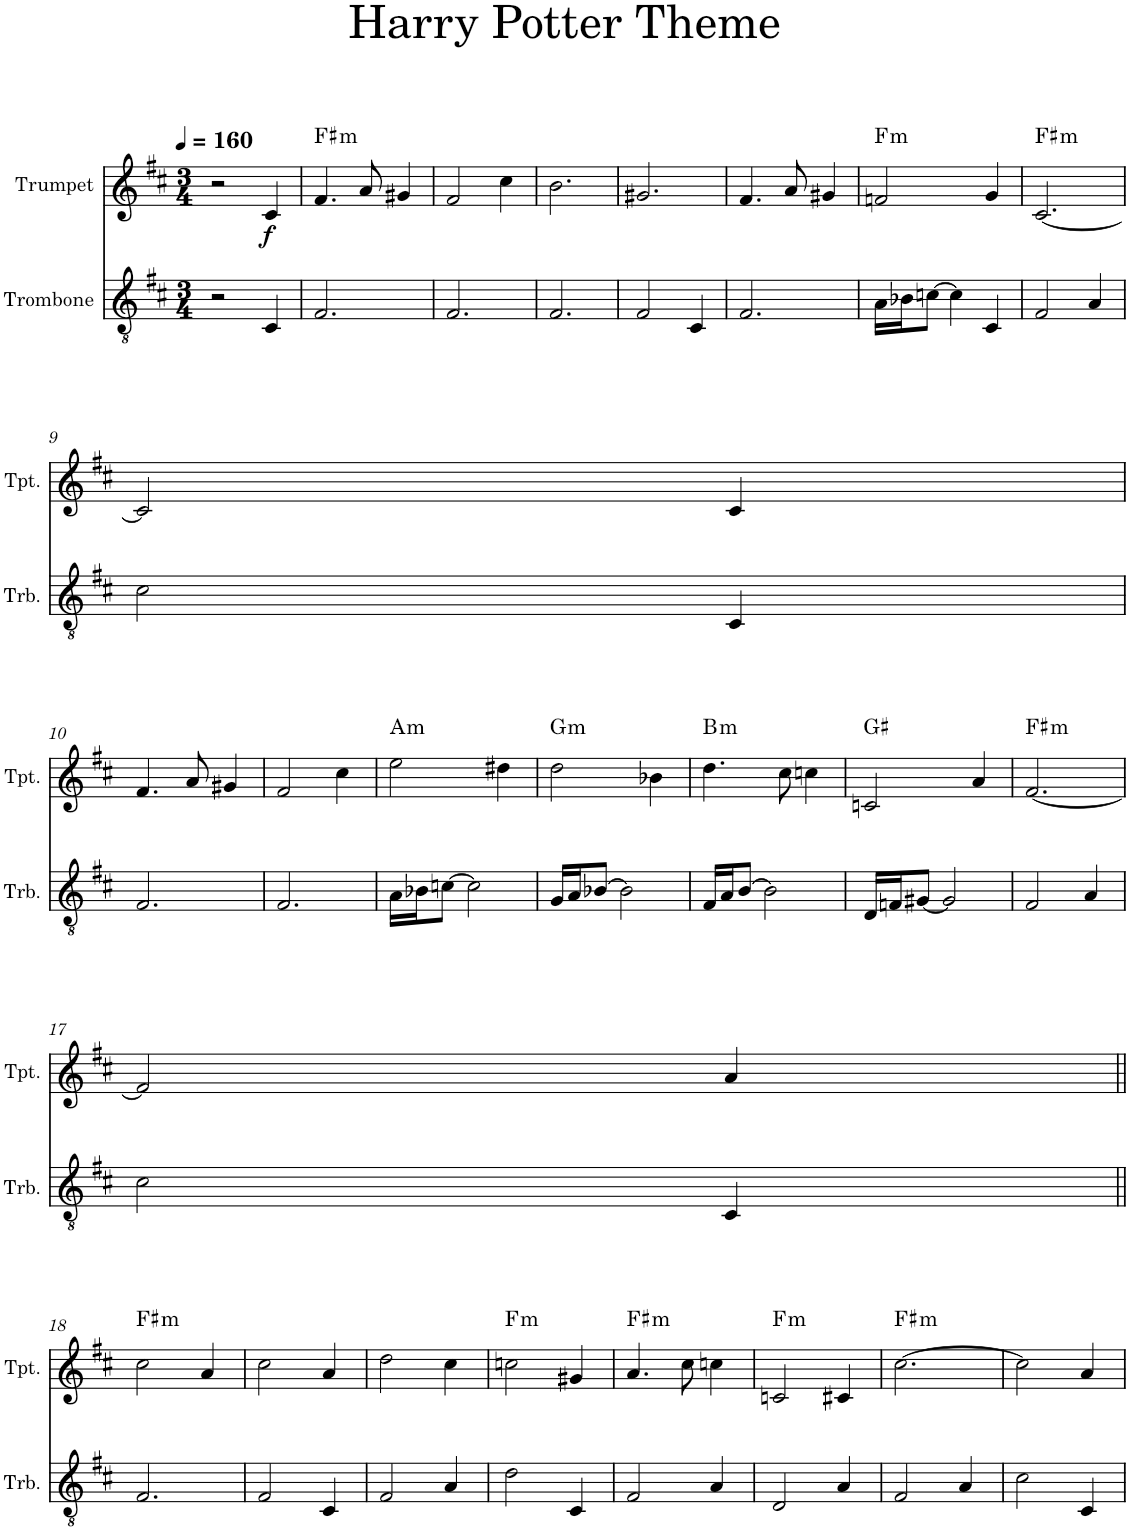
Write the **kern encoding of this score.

**kern	**kern	**dynam	**harte
*part2	*part1	*part1	*part1
*staff2	*staff1	*staff1	*
*I"Trombone	*I"Trumpet	*	*
*I'Trb.	*I'Tpt.	*	*
*clefGv2	*clefG2	*	*
*Trd1c2	*Trd1c2	*	*
*k[f#c#]	*k[f#c#]	*	*
*M3/4	*M3/4	*	*
*MM160	*MM160	*	*
=1	=1	=1	=1
2r	2r	.	.
!	!	!LO:DY:b	!
4C#/	4c#/	f	.
=2	=2	=2	=2
!	!	!	!LO:H:kt=m
2.F#/	4.f#/	.	F#:min
.	8a/	.	.
.	4g#X/	.	.
=3	=3	=3	=3
2.F#/	2f#/	.	.
.	4cc#\	.	.
=4	=4	=4	=4
2.F#/	2.b\	.	.
=5	=5	=5	=5
2F#/	2.g#X/	.	.
4C#/	.	.	.
=6	=6	=6	=6
2.F#/	4.f#/	.	.
.	8a/	.	.
.	4g#X/	.	.
=7	=7	=7	=7
!	!	!	!LO:H:kt=m
16A\LL	2fn/	.	F:min
16B-X\J	.	.	.
[8cn\J	.	.	.
4c\]	.	.	.
4C#/	4g/	.	.
=8	=8	=8	=8
!	!	!	!LO:H:kt=m
2F#/	[2.c#/	.	F#:min
4A/	.	.	.
!!LO:LB:g=z
=9	=9	=9	=9
2c#\	2c#/]	.	.
4C#/	4c#/	.	.
!!LO:LB:g=z
=10	=10	=10	=10
2.F#/	4.f#/	.	.
.	8a/	.	.
.	4g#X/	.	.
=11	=11	=11	=11
2.F#/	2f#/	.	.
.	4cc#\	.	.
=12	=12	=12	=12
!	!	!	!LO:H:kt=m
16A\LL	2ee\	.	A:min
16B-X\J	.	.	.
[8cn\J	.	.	.
2c\]	.	.	.
.	4dd#X\	.	.
=13	=13	=13	=13
!	!	!	!LO:H:kt=m
16G/LL	2dd\	.	G:min
16A/J	.	.	.
[8B-X/J	.	.	.
2B-\]	.	.	.
.	4b-X\	.	.
=14	=14	=14	=14
!	!	!	!LO:H:kt=m
16F#/LL	4.dd\	.	B:min
16A/J	.	.	.
[8B/J	.	.	.
2B\]	.	.	.
.	8cc#\	.	.
.	4ccn\	.	.
=15	=15	=15	=15
16D/LL	2cn/	.	G#:maj
16Fn/J	.	.	.
[8G#X/J	.	.	.
2G#/]	.	.	.
.	4a/	.	.
=16	=16	=16	=16
!	!	!	!LO:H:kt=m
2F#/	[2.f#/	.	F#:min
4A/	.	.	.
!!LO:LB:g=z
=17	=17	=17	=17
2c#\	2f#/]	.	.
4C#/	4a/	.	.
!!LO:LB:g=z
=18||	=18||	=18||	=18||
!	!	!	!LO:H:kt=m
2.F#/	2cc#\	.	F#:min
.	4a/	.	.
=19	=19	=19	=19
2F#/	2cc#\	.	.
4C#/	4a/	.	.
=20	=20	=20	=20
2F#/	2dd\	.	.
4A/	4cc#\	.	.
=21	=21	=21	=21
!	!	!	!LO:H:kt=m
2d\	2ccn\	.	F:min
4C#/	4g#X/	.	.
=22	=22	=22	=22
!	!	!	!LO:H:kt=m
2F#/	4.a/	.	F#:min
.	8cc#\	.	.
4A/	4ccn\	.	.
=23	=23	=23	=23
!	!	!	!LO:H:kt=m
2D/	2cn/	.	F:min
4A/	4c#X/	.	.
=24	=24	=24	=24
!	!	!	!LO:H:kt=m
2F#/	[2.cc#\	.	F#:min
4A/	.	.	.
=25	=25	=25	=25
2c#\	2cc#\]	.	.
4C#/	4a/	.	.
=	=	=	=
*-	*-	*-	*-
